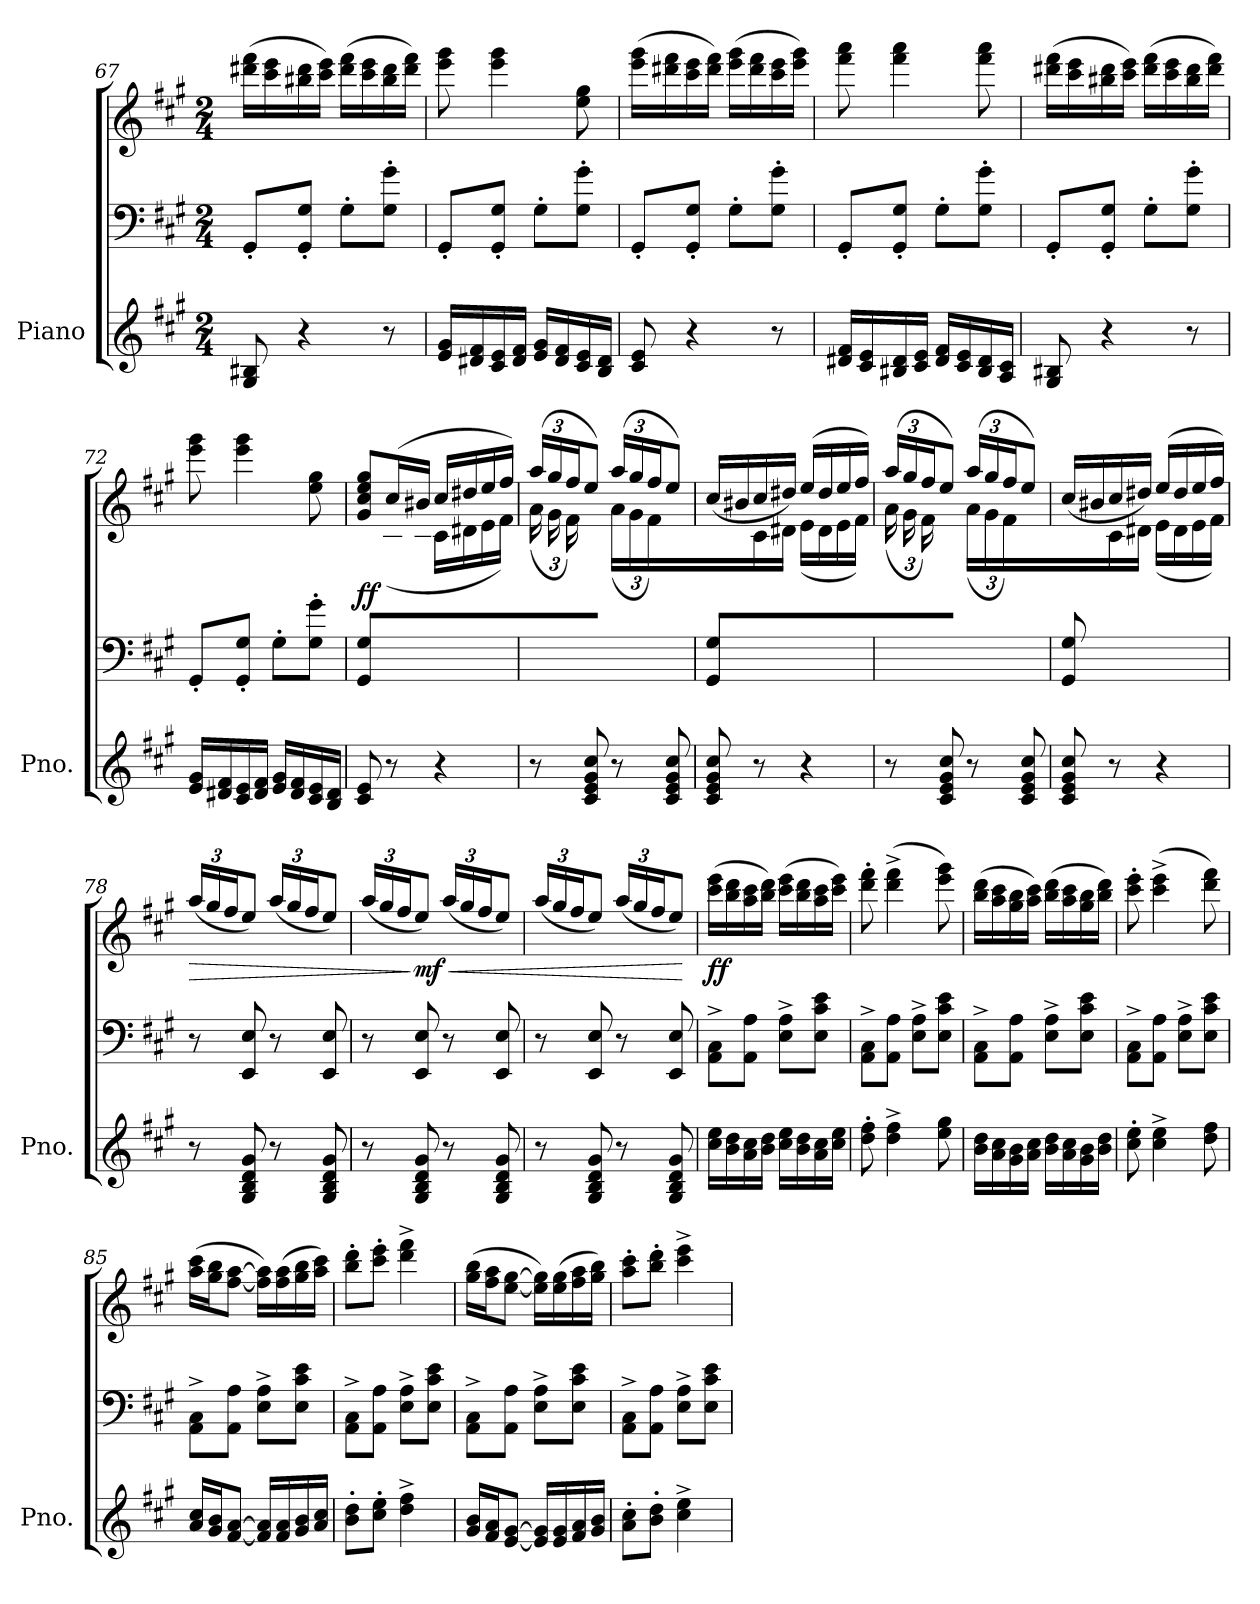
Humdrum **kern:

**kern	**kern	**kern	**dynam
*part1	*part1	*part1	*part1
*staff3	*staff2	*staff1	*staff1/2/3
*I"Piano	*	*	*
*I'Pno.	*	*	*
*clefG2	*clefF4	*clefG2	*
*k[f#c#g#]	*k[f#c#g#]	*k[f#c#g#]	*
*M2/4	*M2/4	*M2/4	*
=67	=67	=67	=67
8G#/ 8B#X/	8GG#'/L	(>16ddd#X\ 16fff#\LL	.
.	.	16ccc#\ 16eee\	.
4r	8GG#/' 8G#/'J	16bb#X\ 16ddd#\	.
.	.	16ccc#\ 16eee\JJ)	.
.	8G#'\L	(>16ddd#\ 16fff#\LL	.
.	.	16ccc#\ 16eee\	.
8r	8G#\' 8g#\'J	16bb#\ 16ddd#\	.
.	.	16ddd#\ 16fff#\JJ)	.
=68	=68	=68	=68
16e/ 16g#/LL	8GG#'/L	8eee\ 8ggg#\	.
16d#X/ 16f#/	.	.	.
16c#/ 16e/	8GG#/' 8G#/'J	4eee\ 4ggg#\	.
16d#/ 16f#/JJ	.	.	.
16e/ 16g#/LL	8G#'\L	.	.
16d#/ 16f#/	.	.	.
16c#/ 16e/	8G#\' 8g#\'J	8ee\ 8gg#\	.
16B/ 16d#/JJ	.	.	.
=69	=69	=69	=69
8c#/ 8e/	8GG#'/L	(>16eee\ 16ggg#\LL	.
.	.	16ddd#X\ 16fff#\	.
4r	8GG#/' 8G#/'J	16ccc#\ 16eee\	.
.	.	16ddd#\ 16fff#\JJ)	.
.	8G#'\L	(>16eee\ 16ggg#\LL	.
.	.	16ddd#\ 16fff#\	.
8r	8G#\' 8g#\'J	16ccc#\ 16eee\	.
.	.	16eee\ 16ggg#\JJ)	.
=70	=70	=70	=70
16d#X/ 16f#/LL	8GG#'/L	8fff#\ 8aaa\	.
16c#/ 16e/	.	.	.
16B#X/ 16d#/	8GG#/' 8G#/'J	4fff#\ 4aaa\	.
16c#/ 16e/JJ	.	.	.
16d#/ 16f#/LL	8G#'\L	.	.
16c#/ 16e/	.	.	.
16B#/ 16d#/	8G#\' 8g#\'J	8fff#\ 8aaa\	.
16A/ 16c#/JJ	.	.	.
!!LO:LB:g=z
=71	=71	=71	=71
8G#/ 8B#X/	8GG#'/L	(>16ddd#X\ 16fff#\LL	.
.	.	16ccc#\ 16eee\	.
4r	8GG#/' 8G#/'J	16bb#X\ 16ddd#\	.
.	.	16ccc#\ 16eee\JJ)	.
.	8G#'\L	(>16ddd#\ 16fff#\LL	.
.	.	16ccc#\ 16eee\	.
8r	8G#\' 8g#\'J	16bb#\ 16ddd#\	.
.	.	16ddd#\ 16fff#\JJ)	.
=72	=72	=72	=72
16e/ 16g#/LL	8GG#'/L	8eee\ 8ggg#\	.
16d#X/ 16f#/	.	.	.
16c#/ 16e/	8GG#/' 8G#/'J	4eee\ 4ggg#\	.
16d#/ 16f#/JJ	.	.	.
16e/ 16g#/LL	8G#'\L	.	.
16d#/ 16f#/	.	.	.
16c#/ 16e/	8G#\' 8g#\'J	8ee\ 8gg#\	.
16B/ 16d#/JJ	.	.	.
=73	=73	=73	=73
*	*	*^	*
!	!	!	!	!LO:DY:b
8c#/ 8e/	8GG#/ 8G#/L	8g#/ 8cc#/ 8ee/ 8gg#/L	8ryy	ff
8r	4.ryy	(>16cc#/L	(<16c#\L	.
.	.	16b#X/JJ	16B#X\JJ	.
4r	.	16cc#/LL	16c#\LL	.
.	.	16dd#X/	16d#X\	.
.	.	16ee/	16e\	.
.	.	16ff#/JJ)	16f#\JJ)	.
=74	=74	=74	=74	=74
*	*	*Xbrackettup	*	*
8r	8ryy	(<24aa/LL	(<24a\LL	.
.	.	24gg#/	24g#\	.
.	.	24ff#/J	24f#\J)	.
8c#/ 8e/ 8g#/ 8cc#/	8GG#/ 8G#/J	8ee/J)	8ryy	.
8r	8ryy	(<24aa/LL	(<24a\LL	.
.	.	24gg#/	24g#\	.
.	.	24ff#/J	24f#\J)	.
8c#/ 8e/ 8g#/ 8cc#/	8GG#/ 8G#/J	8ee/J)	8ryy	.
=75	=75	=75	=75	=75
8c#/ 8e/ 8g#/ 8cc#/	8GG#/ 8G#/L	(>16cc#/LL	8ryy	.
.	.	16b#X/	.	.
8r	4.ryy	16cc#/	16c#\L	.
.	.	16dd#X/JJ)	16d#X\JJ	.
4r	.	(>16ee/LL	(>16e\LL	.
.	.	16dd#/	16d#\	.
.	.	16ee/	16e\	.
.	.	16ff#/JJ)	16f#\JJ)	.
=76	=76	=76	=76	=76
8r	8ryy	(<24aa/LL	(<24a\LL	.
.	.	24gg#/	24g#\	.
.	.	24ff#/J	24f#\J)	.
8c#/ 8e/ 8g#/ 8cc#/	8GG#/ 8G#/J	8ee/J)	8ryy	.
8r	8ryy	(<24aa/LL	(<24a\LL	.
.	.	24gg#/	24g#\	.
.	.	24ff#/J	24f#\J)	.
8c#/ 8e/ 8g#/ 8cc#/	8GG#/ 8G#/J	8ee/J)	8ryy	.
!!LO:LB:g=z	!!
=77	=77	=77	=77	=77
8c#/ 8e/ 8g#/ 8cc#/	8GG#/ 8G#/L	(>16cc#/LL	8ryy	.
.	.	16b#X/	.	.
8r	4.ryy	16cc#/	16c#\L	.
.	.	16dd#X/JJ)	16d#X\JJ	.
4r	.	(>16ee/LL	(>16e\LL	.
.	.	16dd#/	16d#\	.
.	.	16ee/	16e\	.
.	.	16ff#/JJ)	16f#\JJ)	.
=78	=78	=78	=78	=78
!	!	!	!	!LO:HP:b
*	*	*v	*v	*
8r	8r	(<24aa/LL	>
.	.	24gg#/	.
.	.	24ff#/J	.
8G#/ 8B/ 8d/ 8g#/	8EE/ 8E/	8ee/J)	.
8r	8r	(<24aa/LL	.
.	.	24gg#/	.
.	.	24ff#/J	.
8G#/ 8B/ 8d/ 8g#/	8EE/ 8E/	8ee/J)	.
=79	=79	=79	=79
8r	8r	(<24aa/LL	.
.	.	24gg#/	.
.	.	24ff#/J	.
!	!	!	!LO:HP:n=1:b
!	!	!	!LO:DY:n=1:b
8G#/ 8B/ 8d/ 8g#/	8EE/ 8E/	8ee/J)	] < mf
8r	8r	(<24aa/LL	.
.	.	24gg#/	.
.	.	24ff#/J	.
8G#/ 8B/ 8d/ 8g#/	8EE/ 8E/	8ee/J)	.
=80	=80	=80	=80
8r	8r	(<24aa/LL	.
.	.	24gg#/	.
.	.	24ff#/J	.
8G#/ 8B/ 8d/ 8g#/	8EE/ 8E/	8ee/J)	.
8r	8r	(<24aa/LL	.
.	.	24gg#/	.
.	.	24ff#/J	.
8G#/ 8B/ 8d/ 8g#/	8EE/ 8E/	8ee/J)	.
.	.	.	[
=81	=81	=81	=81
!	!	!	!LO:DY:b
16cc#\ 16ee\LL	8AA\^ 8C#\^L	(>16ccc#\ 16eee\LL	ff
16b\ 16dd\	.	16bb\ 16ddd\	.
16a\ 16cc#\	8AA\ 8A\J	16aa\ 16ccc#\	.
16b\ 16dd\JJ	.	16bb\ 16ddd\JJ)	.
16cc#\ 16ee\LL	8E\^ 8A\^L	(>16ccc#\ 16eee\LL	.
16b\ 16dd\	.	16bb\ 16ddd\	.
16a\ 16cc#\	8E\ 8c#\ 8e\J	16aa\ 16ccc#\	.
16cc#\ 16ee\JJ	.	16ccc#\ 16eee\JJ)	.
=82	=82	=82	=82
8dd\' 8ff#\'	8AA\^ 8C#\^L	8ddd\' 8fff#\'	.
4dd\^ 4ff#\^	8AA\ 8A\J	(>4ddd\^ 4fff#\^	.
.	8E\^ 8A\^L	.	.
8ee\ 8gg#\	8E\ 8c#\ 8e\J	8eee\ 8ggg#\)	.
!!LO:LB:g=z
=83	=83	=83	=83
16b\ 16dd\LL	8AA\^ 8C#\^L	(>16bb\ 16ddd\LL	.
16a\ 16cc#\	.	16aa\ 16ccc#\	.
16g#\ 16b\	8AA\ 8A\J	16gg#\ 16bb\	.
16a\ 16cc#\JJ	.	16aa\ 16ccc#\JJ)	.
16b\ 16dd\LL	8E\^ 8A\^L	(>16bb\ 16ddd\LL	.
16a\ 16cc#\	.	16aa\ 16ccc#\	.
16g#\ 16b\	8E\ 8c#\ 8e\J	16gg#\ 16bb\	.
16b\ 16dd\JJ	.	16bb\ 16ddd\JJ)	.
=84	=84	=84	=84
8cc#\' 8ee\'	8AA\^ 8C#\^L	8ccc#\' 8eee\'	.
4cc#\^ 4ee\^	8AA\ 8A\J	(>4ccc#\^ 4eee\^	.
.	8E\^ 8A\^L	.	.
8dd\ 8ff#\	8E\ 8c#\ 8e\J	8ddd\ 8fff#\)	.
=85	=85	=85	=85
16a/ 16cc#/LL	8AA\^ 8C#\^L	(>16aa\ 16ccc#\LL	.
16g#/ 16b/J	.	16gg#\ 16bb\J	.
[8f#/ [8a/J	8AA\ 8A\J	[8ff#\ [8aa\J	.
16f#/] 16a/]LL	8E\^ 8A\^L	16ff#\] 16aa\]LL)	.
16f#/ 16a/	.	(>16ff#\ 16aa\	.
16g#/ 16b/	8E\ 8c#\ 8e\J	16gg#\ 16bb\	.
16a/ 16cc#/JJ	.	16aa\ 16ccc#\JJ)	.
=86	=86	=86	=86
8b\' 8dd\'L	8AA\^ 8C#\^L	8bb\' 8ddd\'L	.
8cc#\' 8ee\'J	8AA\ 8A\J	8ccc#\' 8eee\'J	.
4dd\^ 4ff#\^	8E\^ 8A\^L	4ddd\^ 4fff#\^	.
.	8E\ 8c#\ 8e\J	.	.
=87	=87	=87	=87
16g#/ 16b/LL	8AA\^ 8C#\^L	(>16gg#\ 16bb\LL	.
16f#/ 16a/J	.	16ff#\ 16aa\J	.
[8e/ [8g#/J	8AA\ 8A\J	[8ee\ [8gg#\J	.
16e/] 16g#/]LL	8E\^ 8A\^L	16ee\] 16gg#\]LL)	.
16e/ 16g#/	.	(>16ee\ 16gg#\	.
16f#/ 16a/	8E\ 8c#\ 8e\J	16ff#\ 16aa\	.
16g#/ 16b/JJ	.	16gg#\ 16bb\JJ)	.
=88	=88	=88	=88
8a\' 8cc#\'L	8AA\^ 8C#\^L	8aa\' 8ccc#\'L	.
8b\' 8dd\'J	8AA\ 8A\J	8bb\' 8ddd\'J	.
4cc#\^ 4ee\^	8E\^ 8A\^L	4ccc#\^ 4eee\^	.
.	8E\ 8c#\ 8e\J	.	.
=	=	=	=
*-	*-	*-	*-
